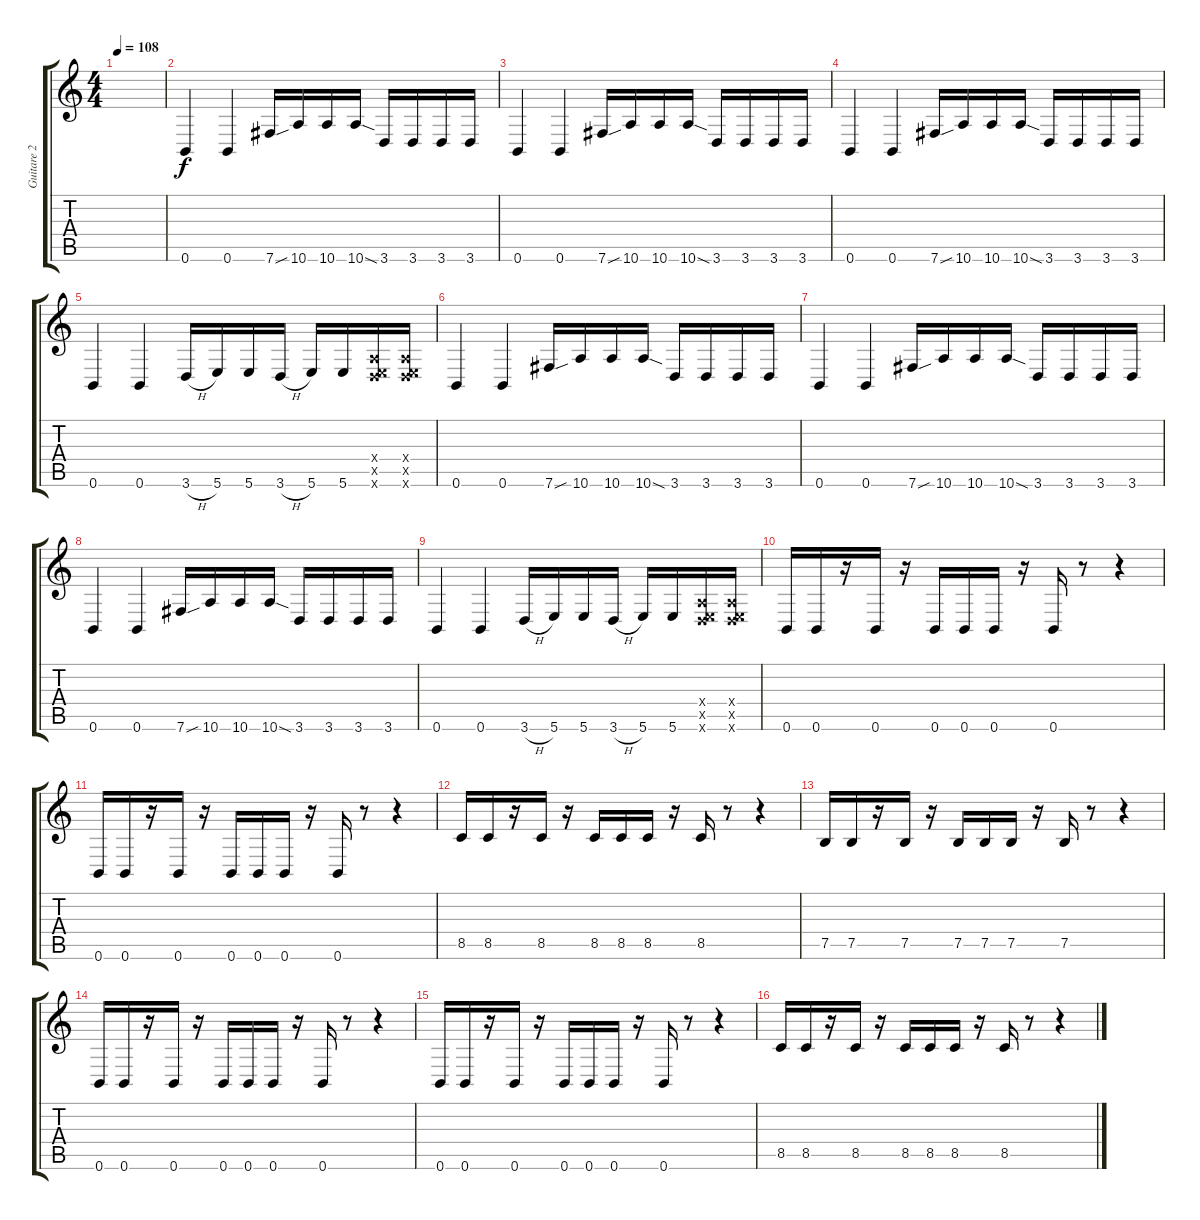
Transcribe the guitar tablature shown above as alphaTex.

\track ("Guitare 2" "Guitare 2") {instrument distortionguitar}
\staff {score tabs}
\tuning (B3 Gb3 D3 A2 E2 B1) {hide}
\ts (4 4)
\tempo 108
\clef g2
\ks c
|
0.6.4 0.6.4 7.6{sou}.16 10.6.16 10.6.16 10.6{sod}.16 3.6.16 3.6.16 3.6.16 3.6.16 |
0.6.4 0.6.4 7.6{sou}.16 10.6.16 10.6.16 10.6{sod}.16 3.6.16 3.6.16 3.6.16 3.6.16 |
0.6.4 0.6.4 7.6{sou}.16 10.6.16 10.6.16 10.6{sod}.16 3.6.16 3.6.16 3.6.16 3.6.16 |
0.6.4 0.6.4 3.6{h}.16 5.6.16 5.6.16 3.6{h}.16 5.6.16 5.6.16 (0.4{x} 0.5{x} 3.6{x}).16 (0.4{x} 0.5{x} 3.6{x}).16 |
0.6.4 0.6.4 7.6{sou}.16 10.6.16 10.6.16 10.6{sod}.16 3.6.16 3.6.16 3.6.16 3.6.16 |
0.6.4 0.6.4 7.6{sou}.16 10.6.16 10.6.16 10.6{sod}.16 3.6.16 3.6.16 3.6.16 3.6.16 |
0.6.4 0.6.4 7.6{sou}.16 10.6.16 10.6.16 10.6{sod}.16 3.6.16 3.6.16 3.6.16 3.6.16 |
0.6.4 0.6.4 3.6{h}.16 5.6.16 5.6.16 3.6{h}.16 5.6.16 5.6.16 (0.4{x} 0.5{x} 3.6{x}).16 (0.4{x} 0.5{x} 3.6{x}).16 |
0.6.16 0.6.16 r.16 0.6.16 r.16 0.6.16 0.6.16 0.6.16 r.16 0.6.16 r.8 r.4 |
0.6.16 0.6.16 r.16 0.6.16 r.16 0.6.16 0.6.16 0.6.16 r.16 0.6.16 r.8 r.4 |
8.5.16 8.5.16 r.16 8.5.16 r.16 8.5.16 8.5.16 8.5.16 r.16 8.5.16 r.8 r.4 |
7.5.16 7.5.16 r.16 7.5.16 r.16 7.5.16 7.5.16 7.5.16 r.16 7.5.16 r.8 r.4 |
0.6.16 0.6.16 r.16 0.6.16 r.16 0.6.16 0.6.16 0.6.16 r.16 0.6.16 r.8 r.4 |
0.6.16 0.6.16 r.16 0.6.16 r.16 0.6.16 0.6.16 0.6.16 r.16 0.6.16 r.8 r.4 |
8.5.16 8.5.16 r.16 8.5.16 r.16 8.5.16 8.5.16 8.5.16 r.16 8.5.16 r.8 r.4
